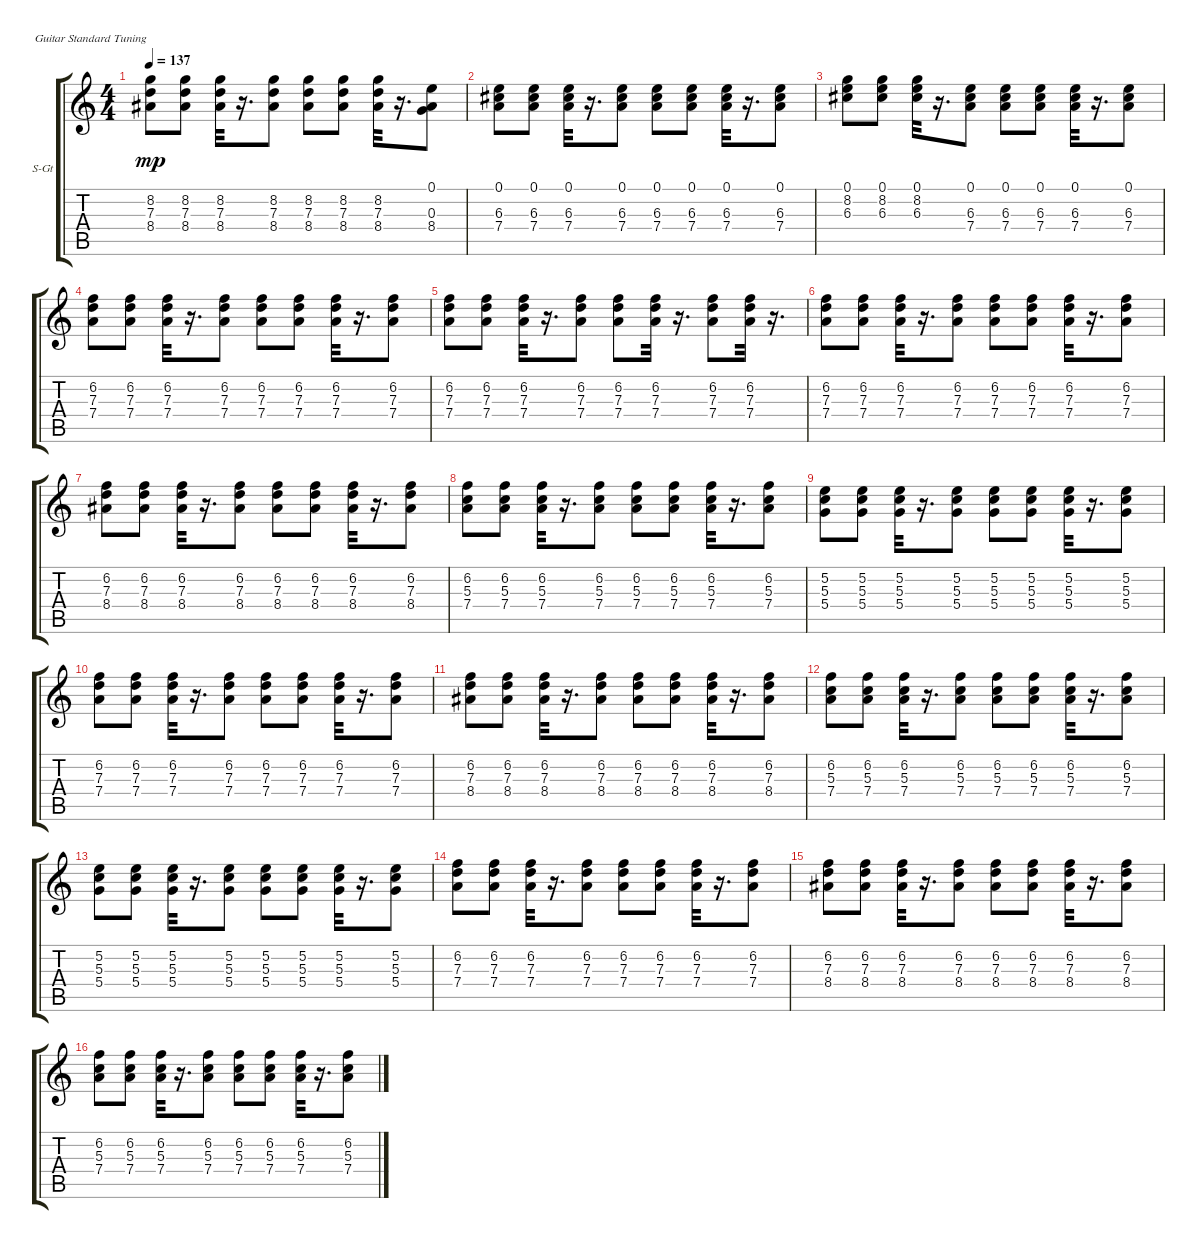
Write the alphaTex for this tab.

\bracketExtendMode groupsimilarinstruments
\firstSystemTrackNameOrientation horizontal
\otherSystemsTrackNameOrientation horizontal
\track ("Æ®·¢ 7" "S-Gt") {instrument acousticguitarsteel}
\staff {score tabs}
\tuning (E4 B3 G3 D3 A2 E2)
\ts (4 4)
\tempo 137
\clef g2
\ks c
(8.2 7.3 8.4).8{dy mp} (8.2 7.3 8.4).8 (8.2 7.3 8.4).32 r.16{d} (8.2 7.3 8.4).8 (8.2 7.3 8.4).8 (8.2 7.3 8.4).8 (8.2 7.3 8.4).32 r.16{d} (0.1 0.3 8.4).8 |
(0.1 6.3 7.4).8 (0.1 6.3 7.4).8 (0.1 6.3 7.4).32 r.16{d} (0.1 6.3 7.4).8 (0.1 6.3 7.4).8 (0.1 6.3 7.4).8 (0.1 6.3 7.4).32 r.16{d} (0.1 6.3 7.4).8 |
(0.1 8.2 6.3).8 (0.1 8.2 6.3).8 (0.1 8.2 6.3).32 r.16{d} (0.1 6.3 7.4).8 (0.1 6.3 7.4).8 (0.1 6.3 7.4).8 (0.1 6.3 7.4).32 r.16{d} (0.1 6.3 7.4).8 |
(6.2 7.3 7.4).8 (6.2 7.3 7.4).8 (6.2 7.3 7.4).32 r.16{d} (6.2 7.3 7.4).8 (6.2 7.3 7.4).8 (6.2 7.3 7.4).8 (6.2 7.3 7.4).32 r.16{d} (6.2 7.3 7.4).8 |
(6.2 7.3 7.4).8 (6.2 7.3 7.4).8 (6.2 7.3 7.4).32 r.16{d} (6.2 7.3 7.4).8 (6.2 7.3 7.4).8 (6.2 7.3 7.4).32 r.16{d} (6.2 7.3 7.4).8 (6.2 7.3 7.4).32 r.16{d} |
(6.2 7.3 7.4).8 (6.2 7.3 7.4).8 (6.2 7.3 7.4).32 r.16{d} (6.2 7.3 7.4).8 (6.2 7.3 7.4).8 (6.2 7.3 7.4).8 (6.2 7.3 7.4).32 r.16{d} (6.2 7.3 7.4).8 |
(6.2 7.3 8.4).8 (6.2 7.3 8.4).8 (6.2 7.3 8.4).32 r.16{d} (6.2 7.3 8.4).8 (6.2 7.3 8.4).8 (6.2 7.3 8.4).8 (6.2 7.3 8.4).32 r.16{d} (6.2 7.3 8.4).8 |
(6.2 5.3 7.4).8 (6.2 5.3 7.4).8 (6.2 5.3 7.4).32 r.16{d} (6.2 5.3 7.4).8 (6.2 5.3 7.4).8 (6.2 5.3 7.4).8 (6.2 5.3 7.4).32 r.16{d} (6.2 5.3 7.4).8 |
(5.2 5.3 5.4).8 (5.2 5.3 5.4).8 (5.2 5.3 5.4).32 r.16{d} (5.2 5.3 5.4).8 (5.2 5.3 5.4).8 (5.2 5.3 5.4).8 (5.2 5.3 5.4).32 r.16{d} (5.2 5.3 5.4).8 |
(6.2 7.3 7.4).8 (6.2 7.3 7.4).8 (6.2 7.3 7.4).32 r.16{d} (6.2 7.3 7.4).8 (6.2 7.3 7.4).8 (6.2 7.3 7.4).8 (6.2 7.3 7.4).32 r.16{d} (6.2 7.3 7.4).8 |
(6.2 7.3 8.4).8 (6.2 7.3 8.4).8 (6.2 7.3 8.4).32 r.16{d} (6.2 7.3 8.4).8 (6.2 7.3 8.4).8 (6.2 7.3 8.4).8 (6.2 7.3 8.4).32 r.16{d} (6.2 7.3 8.4).8 |
(6.2 5.3 7.4).8 (6.2 5.3 7.4).8 (6.2 5.3 7.4).32 r.16{d} (6.2 5.3 7.4).8 (6.2 5.3 7.4).8 (6.2 5.3 7.4).8 (6.2 5.3 7.4).32 r.16{d} (6.2 5.3 7.4).8 |
(5.2 5.3 5.4).8 (5.2 5.3 5.4).8 (5.2 5.3 5.4).32 r.16{d} (5.2 5.3 5.4).8 (5.2 5.3 5.4).8 (5.2 5.3 5.4).8 (5.2 5.3 5.4).32 r.16{d} (5.2 5.3 5.4).8 |
(6.2 7.3 7.4).8 (6.2 7.3 7.4).8 (6.2 7.3 7.4).32 r.16{d} (6.2 7.3 7.4).8 (6.2 7.3 7.4).8 (6.2 7.3 7.4).8 (6.2 7.3 7.4).32 r.16{d} (6.2 7.3 7.4).8 |
(6.2 7.3 8.4).8 (6.2 7.3 8.4).8 (6.2 7.3 8.4).32 r.16{d} (6.2 7.3 8.4).8 (6.2 7.3 8.4).8 (6.2 7.3 8.4).8 (6.2 7.3 8.4).32 r.16{d} (6.2 7.3 8.4).8 |
(6.2 5.3 7.4).8 (6.2 5.3 7.4).8 (6.2 5.3 7.4).32 r.16{d} (6.2 5.3 7.4).8 (6.2 5.3 7.4).8 (6.2 5.3 7.4).8 (6.2 5.3 7.4).32 r.16{d} (6.2 5.3 7.4).8
